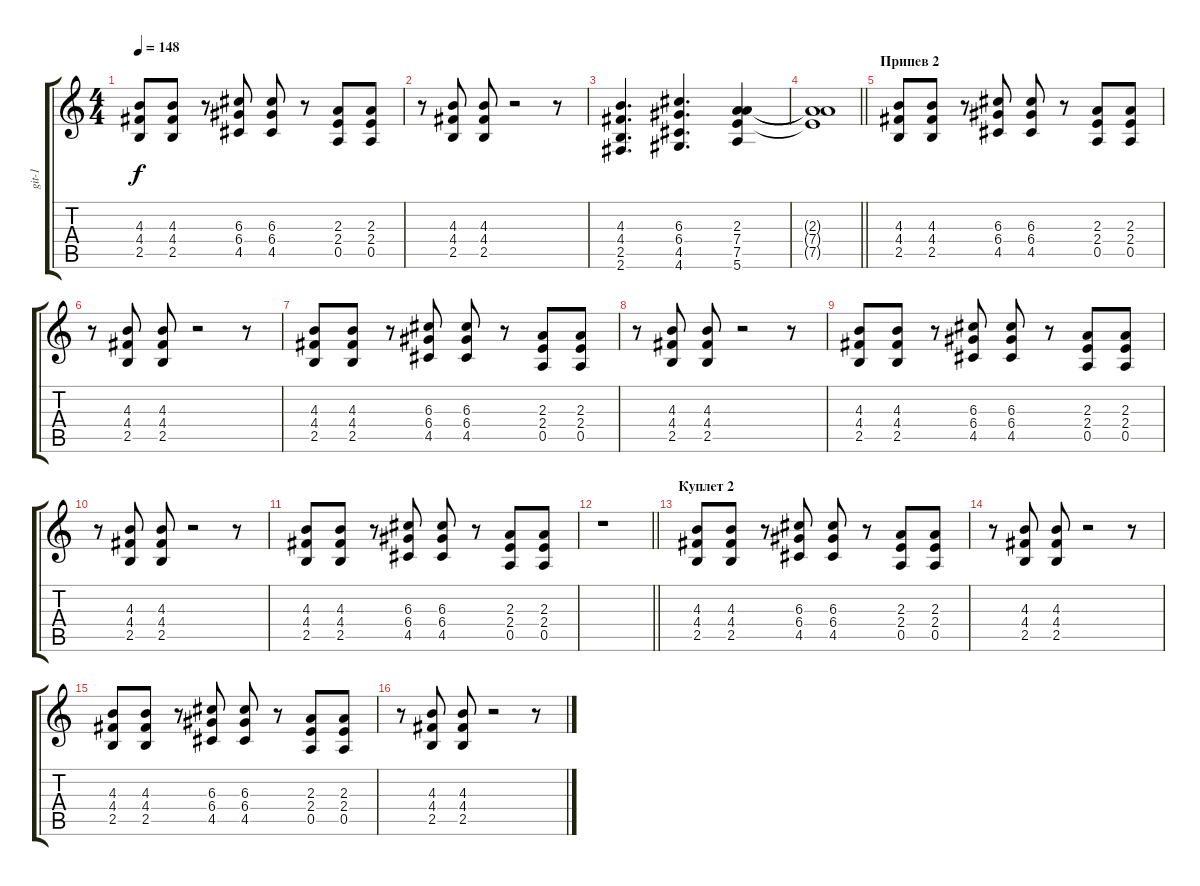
\track ("git-1" "git-1") {instrument distortionguitar}
\staff {score tabs}
\tuning (E4 B3 G3 D3 A2 E2) {hide}
\ts (4 4)
\tempo 148
\clef g2
\ks c
(4.3 4.4 2.5).8{dy f} (4.3 4.4 2.5).8 r.8 (6.3 6.4 4.5).8 (6.3 6.4 4.5).8 r.8 (2.3 2.4 0.5).8 (2.3 2.4 0.5).8 |
r.8 (4.3 4.4 2.5).8 (4.3 4.4 2.5).8 r.2 r.8 |
(4.3 4.4 2.5 2.6).4{d} (6.3 6.4 4.5 4.6).4{d} (2.3 7.4 7.5 5.6).4 |
\barLineRight lightlight
(2.3{t} 7.4{t} 7.5{t}).1 |
\section ("" "Припев 2")
(4.3 4.4 2.5).8 (4.3 4.4 2.5).8 r.8 (6.3 6.4 4.5).8 (6.3 6.4 4.5).8 r.8 (2.3 2.4 0.5).8 (2.3 2.4 0.5).8 |
r.8 (4.3 4.4 2.5).8 (4.3 4.4 2.5).8 r.2 r.8 |
(4.3 4.4 2.5).8 (4.3 4.4 2.5).8 r.8 (6.3 6.4 4.5).8 (6.3 6.4 4.5).8 r.8 (2.3 2.4 0.5).8 (2.3 2.4 0.5).8 |
r.8 (4.3 4.4 2.5).8 (4.3 4.4 2.5).8 r.2 r.8 |
(4.3 4.4 2.5).8 (4.3 4.4 2.5).8 r.8 (6.3 6.4 4.5).8 (6.3 6.4 4.5).8 r.8 (2.3 2.4 0.5).8 (2.3 2.4 0.5).8 |
r.8 (4.3 4.4 2.5).8 (4.3 4.4 2.5).8 r.2 r.8 |
(4.3 4.4 2.5).8 (4.3 4.4 2.5).8 r.8 (6.3 6.4 4.5).8 (6.3 6.4 4.5).8 r.8 (2.3 2.4 0.5).8 (2.3 2.4 0.5).8 |
\barLineRight lightlight
r.1 |
\section ("" "Куплет 2")
(4.3 4.4 2.5).8 (4.3 4.4 2.5).8 r.8 (6.3 6.4 4.5).8 (6.3 6.4 4.5).8 r.8 (2.3 2.4 0.5).8 (2.3 2.4 0.5).8 |
r.8 (4.3 4.4 2.5).8 (4.3 4.4 2.5).8 r.2 r.8 |
(4.3 4.4 2.5).8 (4.3 4.4 2.5).8 r.8 (6.3 6.4 4.5).8 (6.3 6.4 4.5).8 r.8 (2.3 2.4 0.5).8 (2.3 2.4 0.5).8 |
r.8 (4.3 4.4 2.5).8 (4.3 4.4 2.5).8 r.2 r.8
